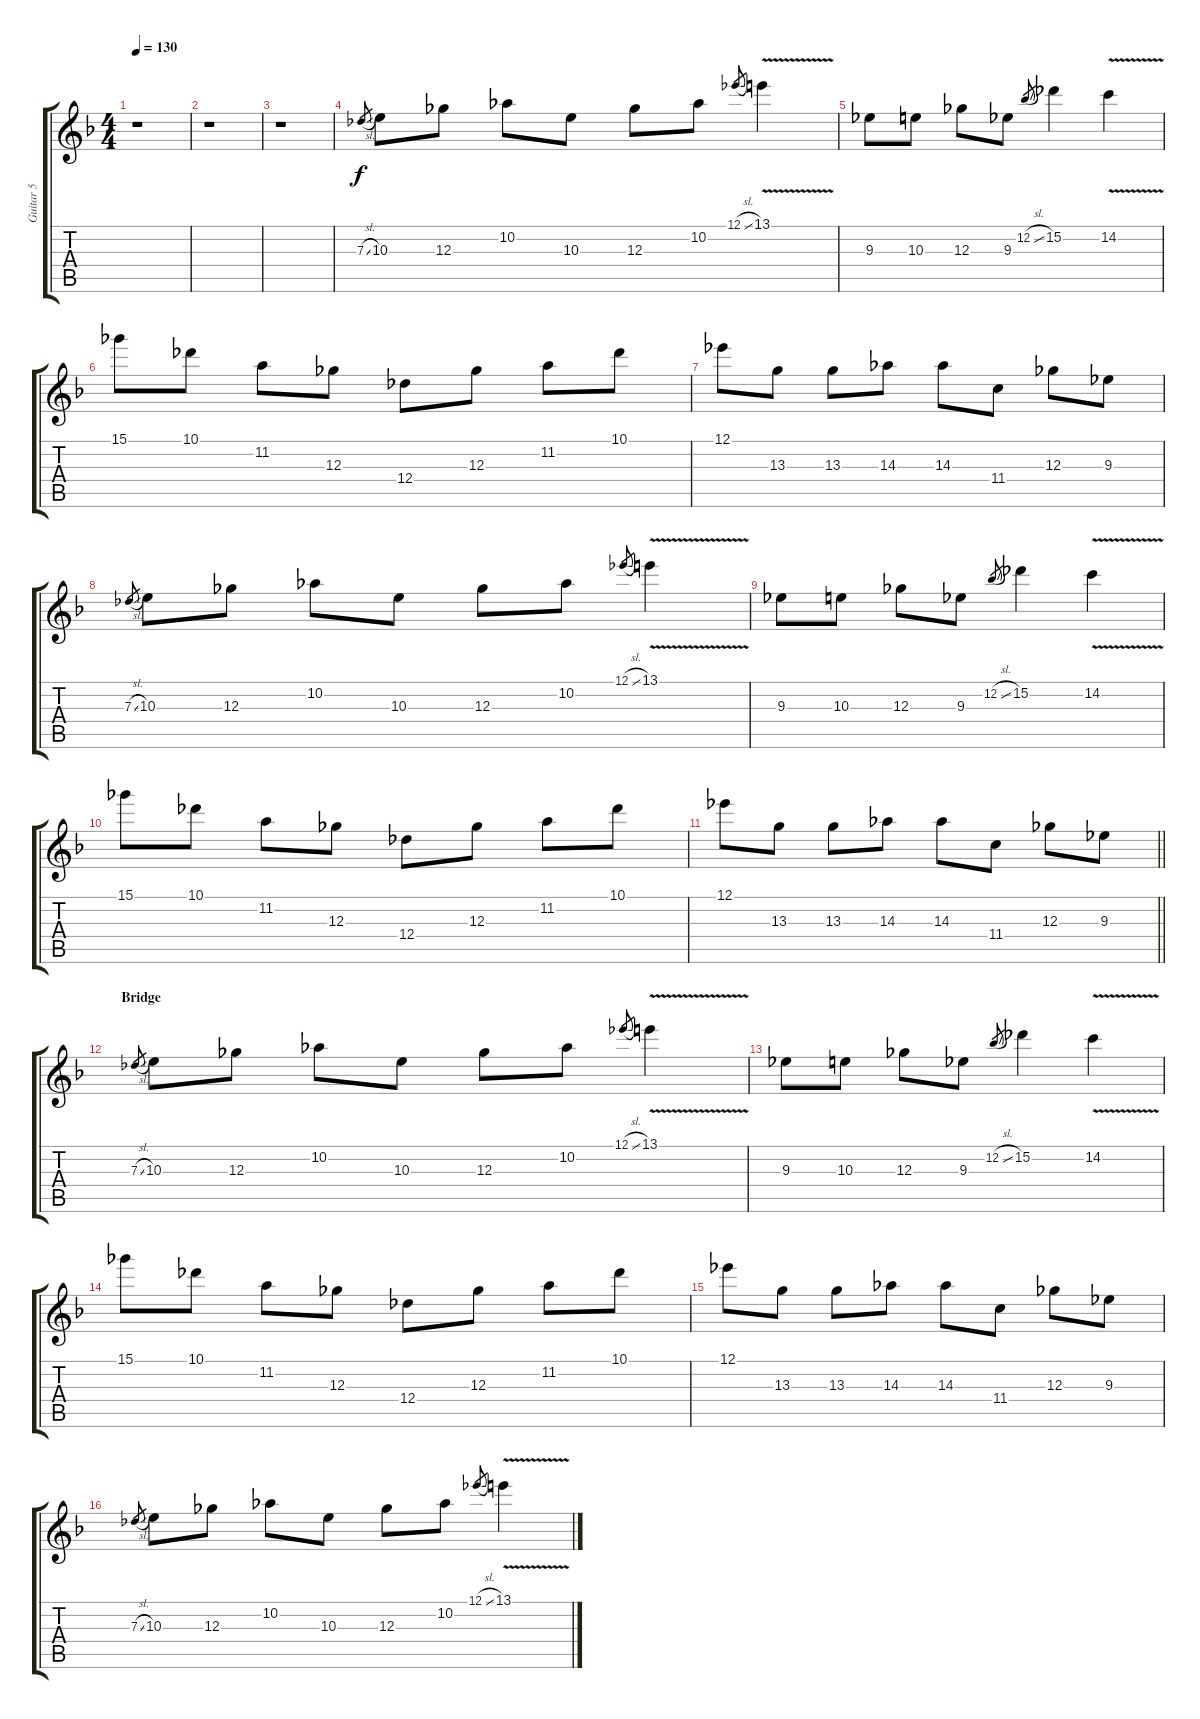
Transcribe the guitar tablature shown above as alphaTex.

\track ("Guitar 5" "Guitar 5") {instrument distortionguitar}
\staff {score tabs}
\tuning (Eb4 Bb3 Gb3 Db3 Ab2 Db2) {hide}
\ts (4 4)
\tempo 130
\clef g2
\ks f
r.1{dy f} |
r.1 |
r.1 |
7.3{sl}.8{gr} 10.3.8 12.3.8 10.2.8 10.3.8 12.3.8 10.2.8 12.1{sl}.8{gr} 13.1{v}.4 |
9.3.8 10.3.8 12.3.8 9.3.8 12.2{sl}.8{gr} 15.2.4 14.2{v}.4 |
15.1.8 10.1.8 11.2.8 12.3.8 12.4.8 12.3.8 11.2.8 10.1.8 |
12.1.8 13.3.8 13.3.8 14.3.8 14.3.8 11.4.8 12.3.8 9.3.8 |
7.3{sl}.8{gr} 10.3.8 12.3.8 10.2.8 10.3.8 12.3.8 10.2.8 12.1{sl}.8{gr} 13.1{v}.4 |
9.3.8 10.3.8 12.3.8 9.3.8 12.2{sl}.8{gr} 15.2.4 14.2{v}.4 |
15.1.8 10.1.8 11.2.8 12.3.8 12.4.8 12.3.8 11.2.8 10.1.8 |
\barLineRight lightlight
12.1.8 13.3.8 13.3.8 14.3.8 14.3.8 11.4.8 12.3.8 9.3.8 |
\section ("" "Bridge")
7.3{sl}.8{gr} 10.3.8 12.3.8 10.2.8 10.3.8 12.3.8 10.2.8 12.1{sl}.8{gr} 13.1{v}.4 |
9.3.8 10.3.8 12.3.8 9.3.8 12.2{sl}.8{gr} 15.2.4 14.2{v}.4 |
15.1.8 10.1.8 11.2.8 12.3.8 12.4.8 12.3.8 11.2.8 10.1.8 |
12.1.8 13.3.8 13.3.8 14.3.8 14.3.8 11.4.8 12.3.8 9.3.8 |
7.3{sl}.8{gr} 10.3.8 12.3.8 10.2.8 10.3.8 12.3.8 10.2.8 12.1{sl}.8{gr} 13.1{v}.4
